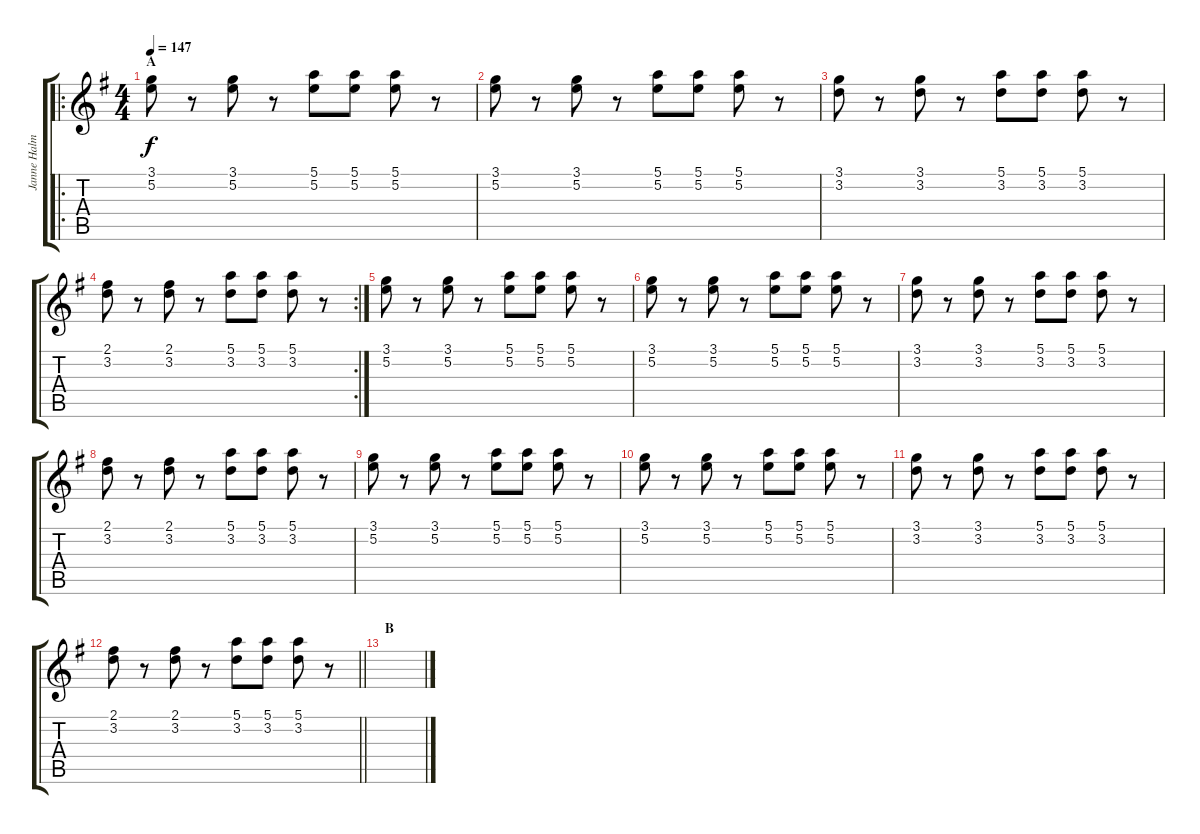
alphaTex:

\track ("Janne Halmkrona" "Janne Halm") {instrument distortionguitar}
\staff {score tabs}
\tuning (E4 B3 G3 D3 A2 E2) {hide}
\ro
\ts (4 4)
\section ("" "A")
\tempo 147
\clef g2
\ks eminor
(3.1 5.2).8{dy f} r.8 (3.1 5.2).8 r.8 (5.1 5.2).8 (5.1 5.2).8 (5.1 5.2).8 r.8 |
(3.1 5.2).8 r.8 (3.1 5.2).8 r.8 (5.1 5.2).8 (5.1 5.2).8 (5.1 5.2).8 r.8 |
(3.1 3.2).8 r.8 (3.1 3.2).8 r.8 (5.1 3.2).8 (5.1 3.2).8 (5.1 3.2).8 r.8 |
\rc 2
(2.1 3.2).8 r.8 (2.1 3.2).8 r.8 (5.1 3.2).8 (5.1 3.2).8 (5.1 3.2).8 r.8 |
(3.1 5.2).8 r.8 (3.1 5.2).8 r.8 (5.1 5.2).8 (5.1 5.2).8 (5.1 5.2).8 r.8 |
(3.1 5.2).8 r.8 (3.1 5.2).8 r.8 (5.1 5.2).8 (5.1 5.2).8 (5.1 5.2).8 r.8 |
(3.1 3.2).8 r.8 (3.1 3.2).8 r.8 (5.1 3.2).8 (5.1 3.2).8 (5.1 3.2).8 r.8 |
(2.1 3.2).8 r.8 (2.1 3.2).8 r.8 (5.1 3.2).8 (5.1 3.2).8 (5.1 3.2).8 r.8 |
(3.1 5.2).8 r.8 (3.1 5.2).8 r.8 (5.1 5.2).8 (5.1 5.2).8 (5.1 5.2).8 r.8 |
(3.1 5.2).8 r.8 (3.1 5.2).8 r.8 (5.1 5.2).8 (5.1 5.2).8 (5.1 5.2).8 r.8 |
(3.1 3.2).8 r.8 (3.1 3.2).8 r.8 (5.1 3.2).8 (5.1 3.2).8 (5.1 3.2).8 r.8 |
\barLineRight lightlight
(2.1 3.2).8 r.8 (2.1 3.2).8 r.8 (5.1 3.2).8 (5.1 3.2).8 (5.1 3.2).8 r.8 |
\section ("" "B")
